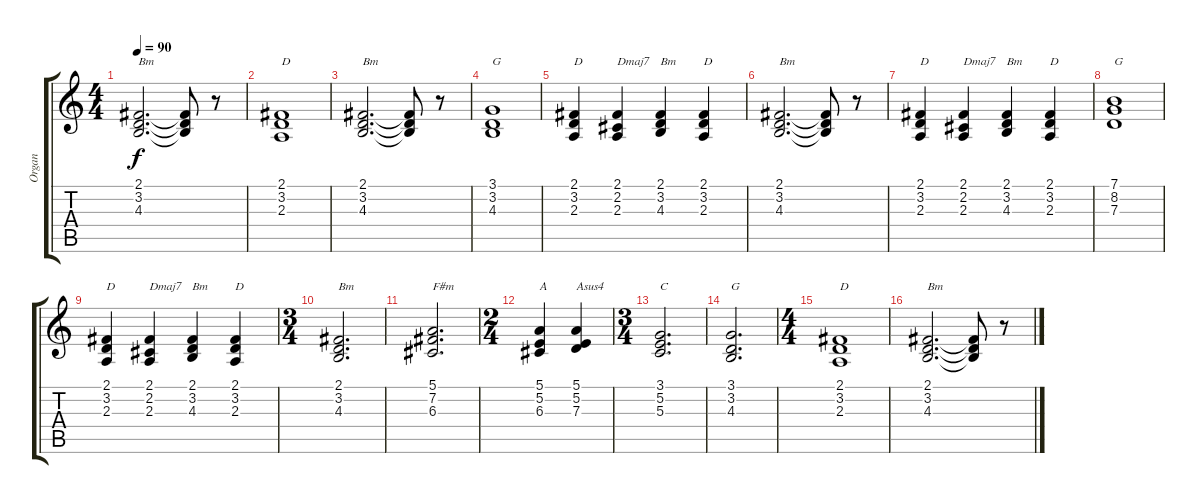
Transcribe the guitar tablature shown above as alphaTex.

\track ("Organ" "Organ") {instrument drawbarorgan}
\staff {score tabs}
\tuning (E4 B3 G3 D3 A2 E2) {hide}
\ts (4 4)
\tempo 90
\clef g2
\ks c
(2.1 3.2 4.3).2{d txt "Bm" dy f} (2.1{t} 3.2{t} 4.3{t}).8 r.8 |
(2.1 3.2 2.3).1{txt "D"} |
(2.1 3.2 4.3).2{d txt "Bm"} (2.1{t} 3.2{t} 4.3{t}).8 r.8 |
(3.1 3.2 4.3).1{txt "G"} |
(2.1 3.2 2.3).4{txt "D"} (2.1 2.2 2.3).4{txt "Dmaj7"} (2.1 3.2 4.3).4{txt "Bm"} (2.1 3.2 2.3).4{txt "D"} |
(2.1 3.2 4.3).2{d txt "Bm"} (2.1{t} 3.2{t} 4.3{t}).8 r.8 |
(2.1 3.2 2.3).4{txt "D"} (2.1 2.2 2.3).4{txt "Dmaj7"} (2.1 3.2 4.3).4{txt "Bm"} (2.1 3.2 2.3).4{txt "D"} |
(7.1 8.2 7.3).1{txt "G"} |
(2.1 3.2 2.3).4{txt "D"} (2.1 2.2 2.3).4{txt "Dmaj7"} (2.1 3.2 4.3).4{txt "Bm"} (2.1 3.2 2.3).4{txt "D"} |
\ts (3 4)
(2.1 3.2 4.3).2{d txt "Bm"} |
(5.1 7.2 6.3).2{d txt "F#m"} |
\ts (2 4)
(5.1 5.2 6.3).4{txt "A"} (5.1 5.2 7.3).4{txt "Asus4"} |
\ts (3 4)
(3.1 5.2 5.3).2{d txt "C"} |
(3.1 3.2 4.3).2{d txt "G"} |
\ts (4 4)
(2.1 3.2 2.3).1{txt "D"} |
(2.1 3.2 4.3).2{d txt "Bm"} (2.1{t} 3.2{t} 4.3{t}).8 r.8
